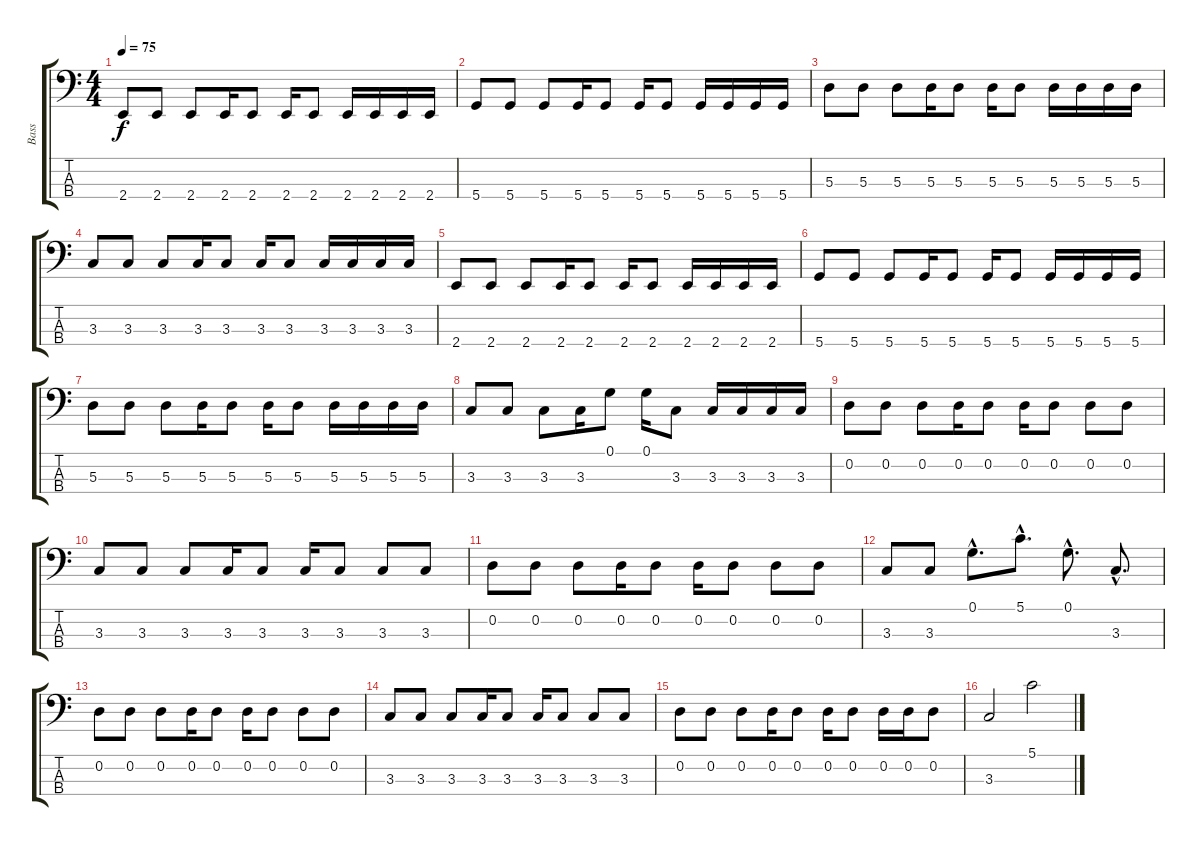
\track ("Bass" "Bass") {instrument electricbasspick}
\staff {score tabs}
\tuning (G2 D2 A1 D1) {hide}
\ts (4 4)
\tempo 75
\clef f4
\ks c
2.4.8{dy f} 2.4.8 2.4.8 2.4.16 2.4.8 2.4.16 2.4.8 2.4.16 2.4.16 2.4.16 2.4.16 |
5.4.8 5.4.8 5.4.8 5.4.16 5.4.8 5.4.16 5.4.8 5.4.16 5.4.16 5.4.16 5.4.16 |
5.3.8 5.3.8 5.3.8 5.3.16 5.3.8 5.3.16 5.3.8 5.3.16 5.3.16 5.3.16 5.3.16 |
3.3.8 3.3.8 3.3.8 3.3.16 3.3.8 3.3.16 3.3.8 3.3.16 3.3.16 3.3.16 3.3.16 |
2.4.8 2.4.8 2.4.8 2.4.16 2.4.8 2.4.16 2.4.8 2.4.16 2.4.16 2.4.16 2.4.16 |
5.4.8 5.4.8 5.4.8 5.4.16 5.4.8 5.4.16 5.4.8 5.4.16 5.4.16 5.4.16 5.4.16 |
5.3.8 5.3.8 5.3.8 5.3.16 5.3.8 5.3.16 5.3.8 5.3.16 5.3.16 5.3.16 5.3.16 |
3.3.8 3.3.8 3.3.8 3.3.16 0.1.8 0.1.16 3.3.8 3.3.16 3.3.16 3.3.16 3.3.16 |
0.2.8 0.2.8 0.2.8 0.2.16 0.2.8 0.2.16 0.2.8 0.2.8 0.2.8 |
3.3.8 3.3.8 3.3.8 3.3.16 3.3.8 3.3.16 3.3.8 3.3.8 3.3.8 |
0.2.8 0.2.8 0.2.8 0.2.16 0.2.8 0.2.16 0.2.8 0.2.8 0.2.8 |
3.3.8 3.3.8 0.1{hac}.8{d} 5.1{hac}.8{d} 0.1{hac}.8{d} 3.3{hac}.8{d} |
0.2.8 0.2.8 0.2.8 0.2.16 0.2.8 0.2.16 0.2.8 0.2.8 0.2.8 |
3.3.8 3.3.8 3.3.8 3.3.16 3.3.8 3.3.16 3.3.8 3.3.8 3.3.8 |
0.2.8 0.2.8 0.2.8 0.2.16 0.2.8 0.2.16 0.2.8 0.2.16 0.2.16 0.2.8 |
3.3.2 5.1.2
